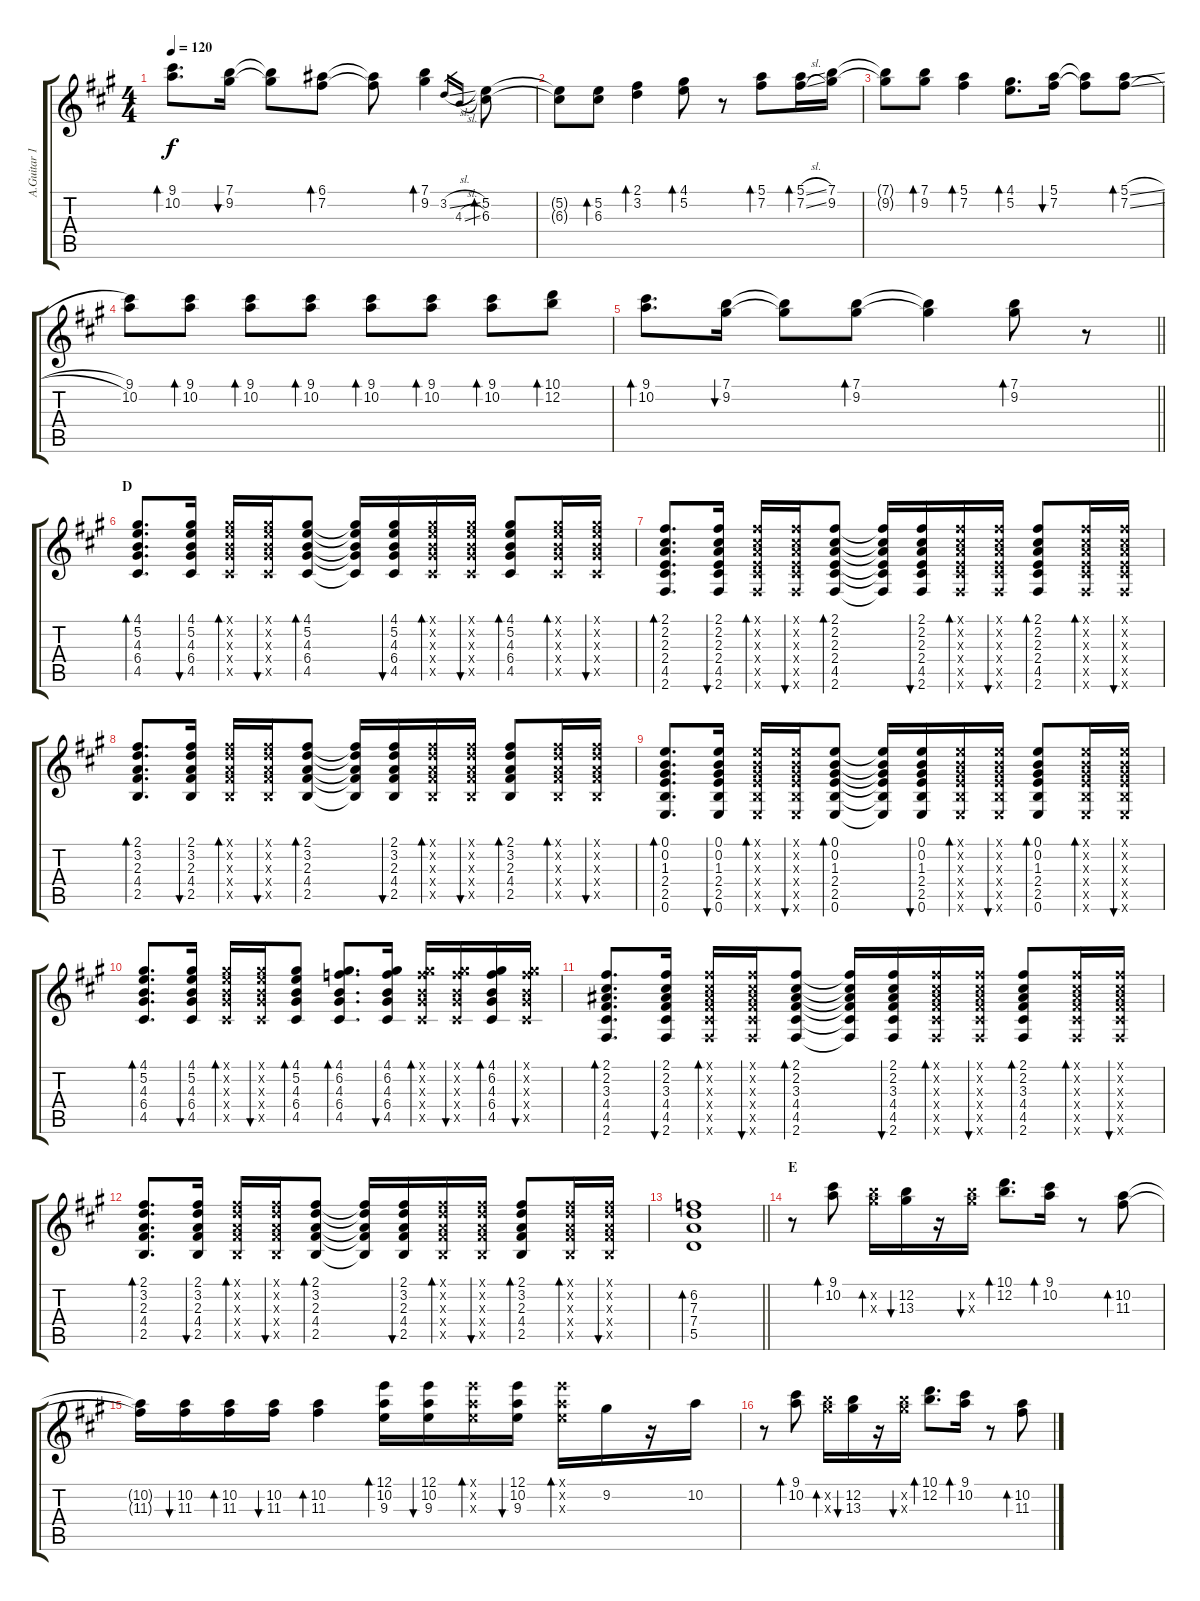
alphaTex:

\track ("A.Guitar 1" "A.Guitar 1") {instrument acousticguitarsteel}
\staff {score tabs}
\tuning (E4 B3 G3 D3 A2 E2) {hide}
\ts (4 4)
\tempo 120
\clef g2
\ks a
(9.1 10.2).8{d bd 30 dy f} (7.1 9.2).16{bu 30} (7.1{t} 9.2{t}).8 (6.1 7.2).8{bd 30} (6.1{t} 7.2{t}).8 (7.1 9.2).4{bd 30} 3.2{sl}.16{gr} 4.3{sl}.16{gr} (5.2 6.3).8{bd 30} |
(5.2{t} 6.3{t}).8 (5.2 6.3).8{bd 30} (2.1 3.2).4{bd 30} (4.1 5.2).8{bd 30} r.8 (5.1 7.2).8{bd 30} (5.1{sl} 7.2{sl}).16{bd 30} (7.1 9.2).16 |
(7.1{t} 9.2{t}).8 (7.1 9.2).8{bd 30} (5.1 7.2).4{bd 30} (4.1 5.2).8{d bd 30} (5.1 7.2).16{bu 30} (5.1{t} 7.2{t}).8 (5.1{sl} 7.2{sl}).8{bd 30} |
(9.1 10.2).8 (9.1 10.2).8{bd 30} (9.1 10.2).8{bd 30} (9.1 10.2).8{bd 30} (9.1 10.2).8{bd 30} (9.1 10.2).8{bd 30} (9.1 10.2).8{bd 30} (10.1 12.2).8{bd 30} |
\barLineRight lightlight
(9.1 10.2).8{d bd 30} (7.1 9.2).16{bu 30} (7.1{t} 9.2{t}).8 (7.1 9.2).8{bd 30} (7.1{t} 9.2{t}).4 (7.1 9.2).8{bd 30} r.8 |
\section ("" "D")
(4.1 5.2 4.3 6.4 4.5).8{d bd 30 volume 12} (4.1 5.2 4.3 6.4 4.5).16{bu 30} (4.1{x} 5.2{x} 4.3{x} 6.4{x} 4.5{x}).16{bd 30} (4.1{x} 5.2{x} 4.3{x} 6.4{x} 4.5{x}).16{bu 30} (4.1 5.2 4.3 6.4 4.5).8{bd 30} (4.1{t} 5.2{t} 4.3{t} 6.4{t} 4.5{t}).16 (4.1 5.2 4.3 6.4 4.5).16{bu 30} (4.1{x} 5.2{x} 4.3{x} 6.4{x} 4.5{x}).16{bd 30} (4.1{x} 5.2{x} 4.3{x} 6.4{x} 4.5{x}).16{bu 30} (4.1 5.2 4.3 6.4 4.5).8{bd 30} (4.1{x} 5.2{x} 4.3{x} 6.4{x} 4.5{x}).16{bd 30} (4.1{x} 5.2{x} 4.3{x} 6.4{x} 4.5{x}).16{bu 30} |
(2.1 2.2 2.3 2.4 4.5 2.6).8{d bd 30} (2.1 2.2 2.3 2.4 4.5 2.6).16{bu 30} (2.1{x} 2.2{x} 2.3{x} 2.4{x} 4.5{x} 2.6{x}).16{bd 30} (2.1{x} 2.2{x} 2.3{x} 2.4{x} 4.5{x} 2.6{x}).16{bu 30} (2.1 2.2 2.3 2.4 4.5 2.6).8{bd 30} (2.1{t} 2.2{t} 2.3{t} 2.4{t} 4.5{t} 2.6{t}).16 (2.1 2.2 2.3 2.4 4.5 2.6).16{bu 30} (2.1{x} 2.2{x} 2.3{x} 2.4{x} 4.5{x} 2.6{x}).16{bd 30} (2.1{x} 2.2{x} 2.3{x} 2.4{x} 4.5{x} 2.6{x}).16{bu 30} (2.1 2.2 2.3 2.4 4.5 2.6).8{bd 30} (2.1{x} 2.2{x} 2.3{x} 2.4{x} 4.5{x} 2.6{x}).16{bd 30} (2.1{x} 2.2{x} 2.3{x} 2.4{x} 4.5{x} 2.6{x}).16{bu 30} |
(2.1 3.2 2.3 4.4 2.5).8{d bd 30} (2.1 3.2 2.3 4.4 2.5).16{bu 30} (2.1{x} 3.2{x} 2.3{x} 4.4{x} 2.5{x}).16{bd 30} (2.1{x} 3.2{x} 2.3{x} 4.4{x} 2.5{x}).16{bu 30} (2.1 3.2 2.3 4.4 2.5).8{bd 30} (2.1{t} 3.2{t} 2.3{t} 4.4{t} 2.5{t}).16 (2.1 3.2 2.3 4.4 2.5).16{bu 30} (2.1{x} 3.2{x} 2.3{x} 4.4{x} 2.5{x}).16{bd 30} (2.1{x} 3.2{x} 2.3{x} 4.4{x} 2.5{x}).16{bu 30} (2.1 3.2 2.3 4.4 2.5).8{bd 30} (2.1{x} 3.2{x} 2.3{x} 4.4{x} 2.5{x}).16{bd 30} (2.1{x} 3.2{x} 2.3{x} 4.4{x} 2.5{x}).16{bu 30} |
(0.1 0.2 1.3 2.4 2.5 0.6).8{d bd 30} (0.1 0.2 1.3 2.4 2.5 0.6).16{bu 30} (0.1{x} 0.2{x} 1.3{x} 2.4{x} 2.5{x} 0.6{x}).16{bd 30} (0.1{x} 0.2{x} 1.3{x} 2.4{x} 2.5{x} 0.6{x}).16{bu 30} (0.1 0.2 1.3 2.4 2.5 0.6).8{bd 30} (0.1{t} 0.2{t} 1.3{t} 2.4{t} 2.5{t} 0.6{t}).16 (0.1 0.2 1.3 2.4 2.5 0.6).16{bu 30} (0.1{x} 0.2{x} 1.3{x} 2.4{x} 2.5{x} 0.6{x}).16{bd 30} (0.1{x} 0.2{x} 1.3{x} 2.4{x} 2.5{x} 0.6{x}).16{bu 30} (0.1 0.2 1.3 2.4 2.5 0.6).8{bd 30} (0.1{x} 0.2{x} 1.3{x} 2.4{x} 2.5{x} 0.6{x}).16{bd 30} (0.1{x} 0.2{x} 1.3{x} 2.4{x} 2.5{x} 0.6{x}).16{bu 30} |
(4.1 5.2 4.3 6.4 4.5).8{d bd 30} (4.1 5.2 4.3 6.4 4.5).16{bu 30} (4.1{x} 5.2{x} 4.3{x} 6.4{x} 4.5{x}).16{bd 30} (4.1{x} 5.2{x} 4.3{x} 6.4{x} 4.5{x}).16{bu 30} (4.1 5.2 4.3 6.4 4.5).8{bd 30} (4.1 6.2 4.3 6.4 4.5).8{d bd 30} (4.1 6.2 4.3 6.4 4.5).16{bu 30} (4.1{x} 6.2{x} 4.3{x} 6.4{x} 4.5{x}).16{bd 30} (4.1{x} 6.2{x} 4.3{x} 6.4{x} 4.5{x}).16{bu 30} (4.1 6.2 4.3 6.4 4.5).16{bd 30} (4.1{x} 6.2{x} 4.3{x} 6.4{x} 4.5{x}).16{bu 30} |
(2.1 2.2 3.3 4.4 4.5 2.6).8{d bd 30} (2.1 2.2 3.3 4.4 4.5 2.6).16{bu 30} (2.1{x} 2.2{x} 3.3{x} 4.4{x} 4.5{x} 2.6{x}).16{bd 30} (2.1{x} 2.2{x} 3.3{x} 4.4{x} 4.5{x} 2.6{x}).16{bu 30} (2.1 2.2 3.3 4.4 4.5 2.6).8{bd 30} (2.1{t} 2.2{t} 3.3{t} 4.4{t} 4.5{t} 2.6{t}).16 (2.1 2.2 3.3 4.4 4.5 2.6).16{bu 30} (2.1{x} 2.2{x} 3.3{x} 4.4{x} 4.5{x} 2.6{x}).16{bd 30} (2.1{x} 2.2{x} 3.3{x} 4.4{x} 4.5{x} 2.6{x}).16{bu 30} (2.1 2.2 3.3 4.4 4.5 2.6).8{bd 30} (2.1{x} 2.2{x} 3.3{x} 4.4{x} 4.5{x} 2.6{x}).16{bd 30} (2.1{x} 2.2{x} 3.3{x} 4.4{x} 4.5{x} 2.6{x}).16{bu 30} |
(2.1 3.2 2.3 4.4 2.5).8{d bd 30} (2.1 3.2 2.3 4.4 2.5).16{bu 30} (2.1{x} 3.2{x} 2.3{x} 4.4{x} 2.5{x}).16{bd 30} (2.1{x} 3.2{x} 2.3{x} 4.4{x} 2.5{x}).16{bu 30} (2.1 3.2 2.3 4.4 2.5).8{bd 30} (2.1{t} 3.2{t} 2.3{t} 4.4{t} 2.5{t}).16 (2.1 3.2 2.3 4.4 2.5).16{bu 30} (2.1{x} 3.2{x} 2.3{x} 4.4{x} 2.5{x}).16{bd 30} (2.1{x} 3.2{x} 2.3{x} 4.4{x} 2.5{x}).16{bu 30} (2.1 3.2 2.3 4.4 2.5).8{bd 30} (2.1{x} 3.2{x} 2.3{x} 4.4{x} 2.5{x}).16{bd 30} (2.1{x} 3.2{x} 2.3{x} 4.4{x} 2.5{x}).16{bu 30} |
\barLineRight lightlight
(6.2 7.3 7.4 5.5).1{bd 30} |
\section ("" "E")
r.8{volume 16} (9.1 10.2).8{bd 30} (12.2{x} 13.3{x}).16{bd 30} (12.2 13.3).16{bu 30} r.16 (12.2{x} 13.3{x}).16{bu 30} (10.1 12.2).8{d bd 30} (9.1 10.2).16{bd 30} r.8 (10.2 11.3).8{bd 30} |
(10.2{t} 11.3{t}).16 (10.2 11.3).16{bu 30} (10.2 11.3).16{bd 30} (10.2 11.3).16{bu 30} (10.2 11.3).4{bd 30} (12.1 10.2 9.3).16{bd 30} (12.1 10.2 9.3).16{bu 30} (12.1{x} 10.2{x} 9.3{x}).16{bd 30} (12.1 10.2 9.3).16{bu 30} (12.1{x} 10.2{x} 9.3{x}).16{bd 30} 9.2.16 r.16 10.2.16 |
r.8 (9.1 10.2).8{bd 30} (12.2{x} 13.3{x}).16{bd 30} (12.2 13.3).16{bu 30} r.16 (12.2{x} 13.3{x}).16{bu 30} (10.1 12.2).8{d bd 30} (9.1 10.2).16{bd 30} r.8 (10.2 11.3).8{bd 30}
